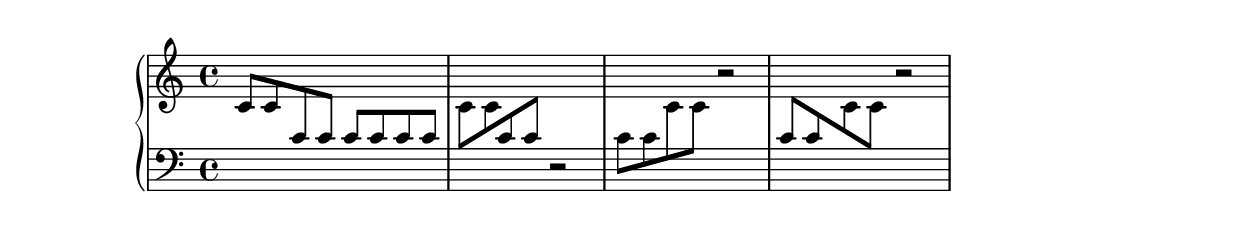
\version "1.3.146"
\header{
texidoc="
Beams can be typeset over fixed distance aligned staffs, beam
beautification doesn't really work, but knees do. Beams should be
behave well, wherever the switching point is.
"
}
\score{
	\context PianoStaff <
	\context Staff=one \notes\relative c'{
		\stemUp [c8 c \translator Staff=two \stemUp c c]
		[c c c c]
		\translator Staff=one
		\stemDown [c8 c \translator Staff=two \stemUp c c]
		r2
		\stemDown [c8 c \translator Staff=one \stemDown c c]
		r2
		\translator Staff=two
		\stemUp [c8 c \translator Staff=one \stemDown c c]
		r2
	}
	\context Staff=two \notes\relative c'{
		\clef bass
		s1
		s1
		s1
		s1
	}
	>
}


